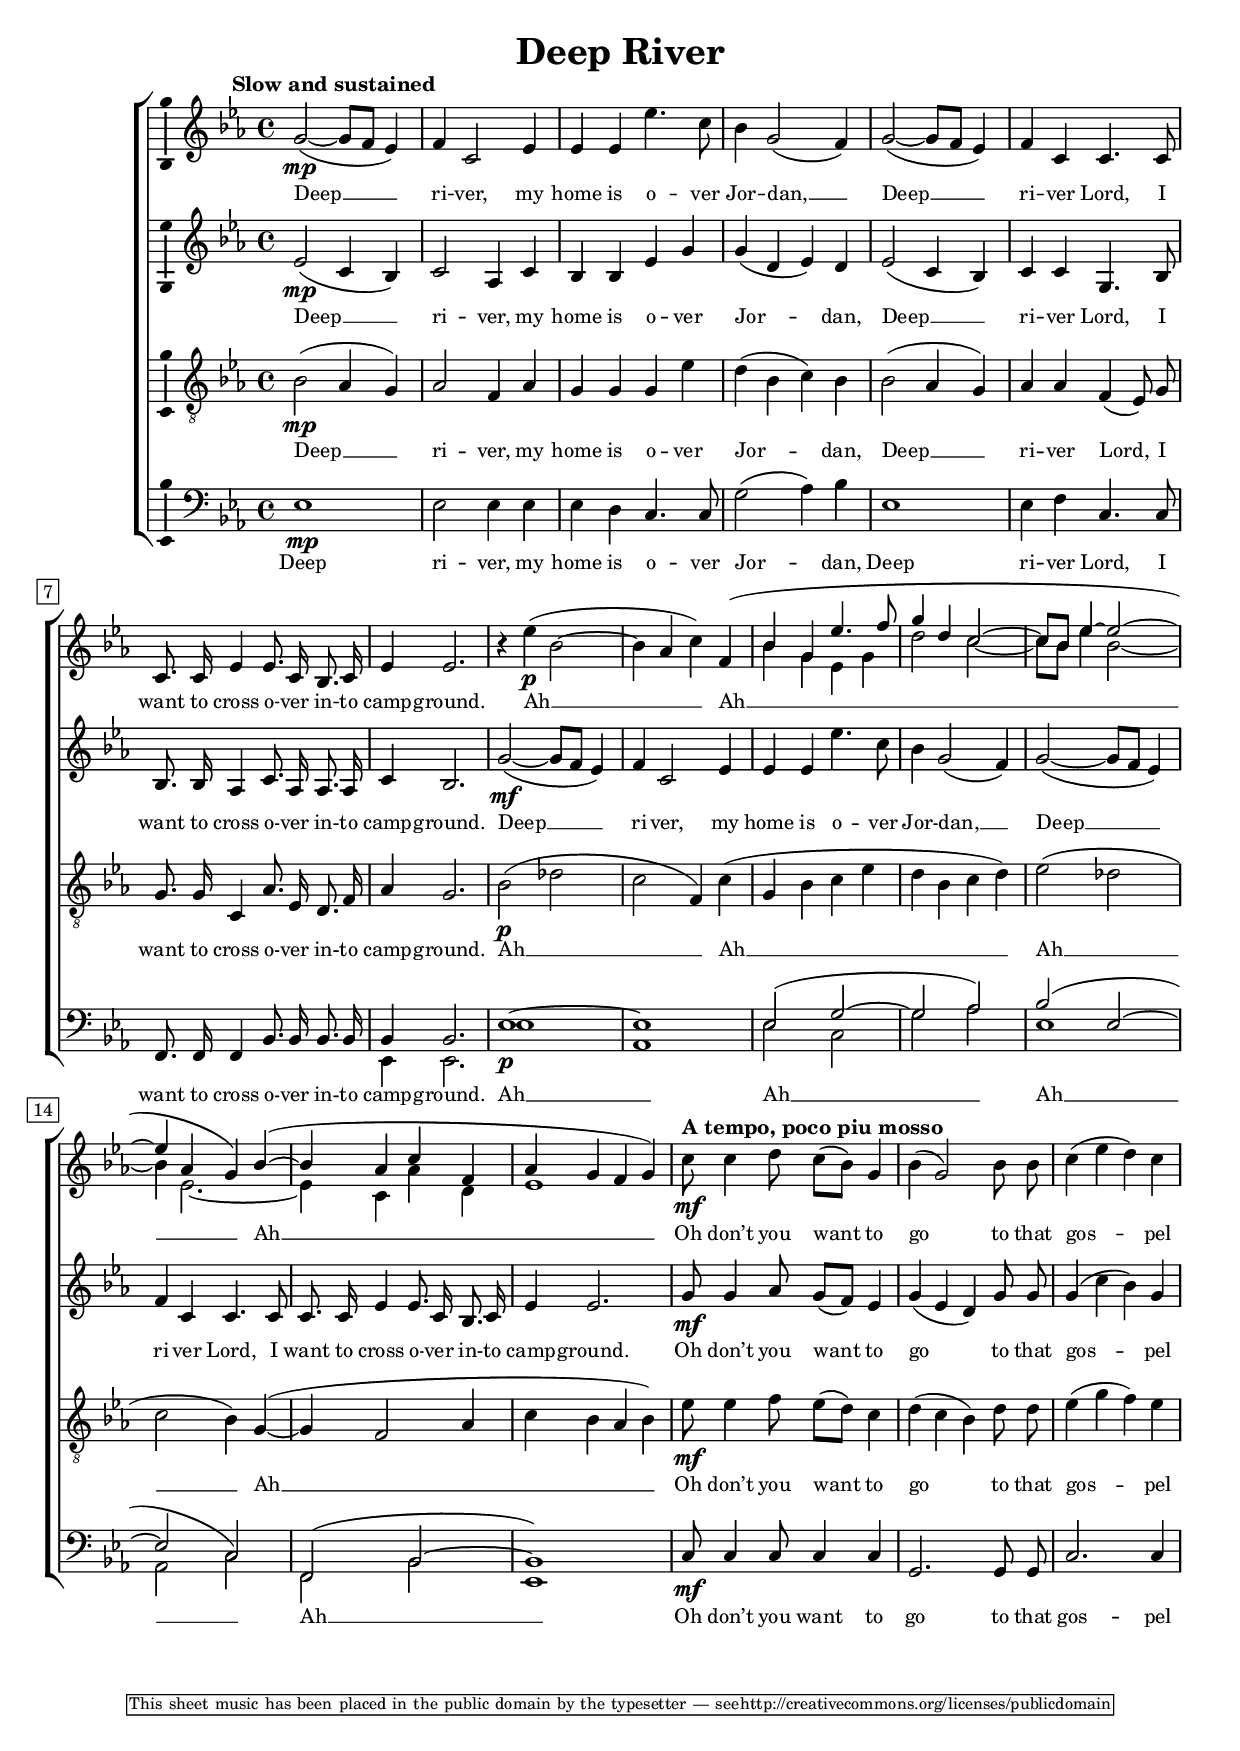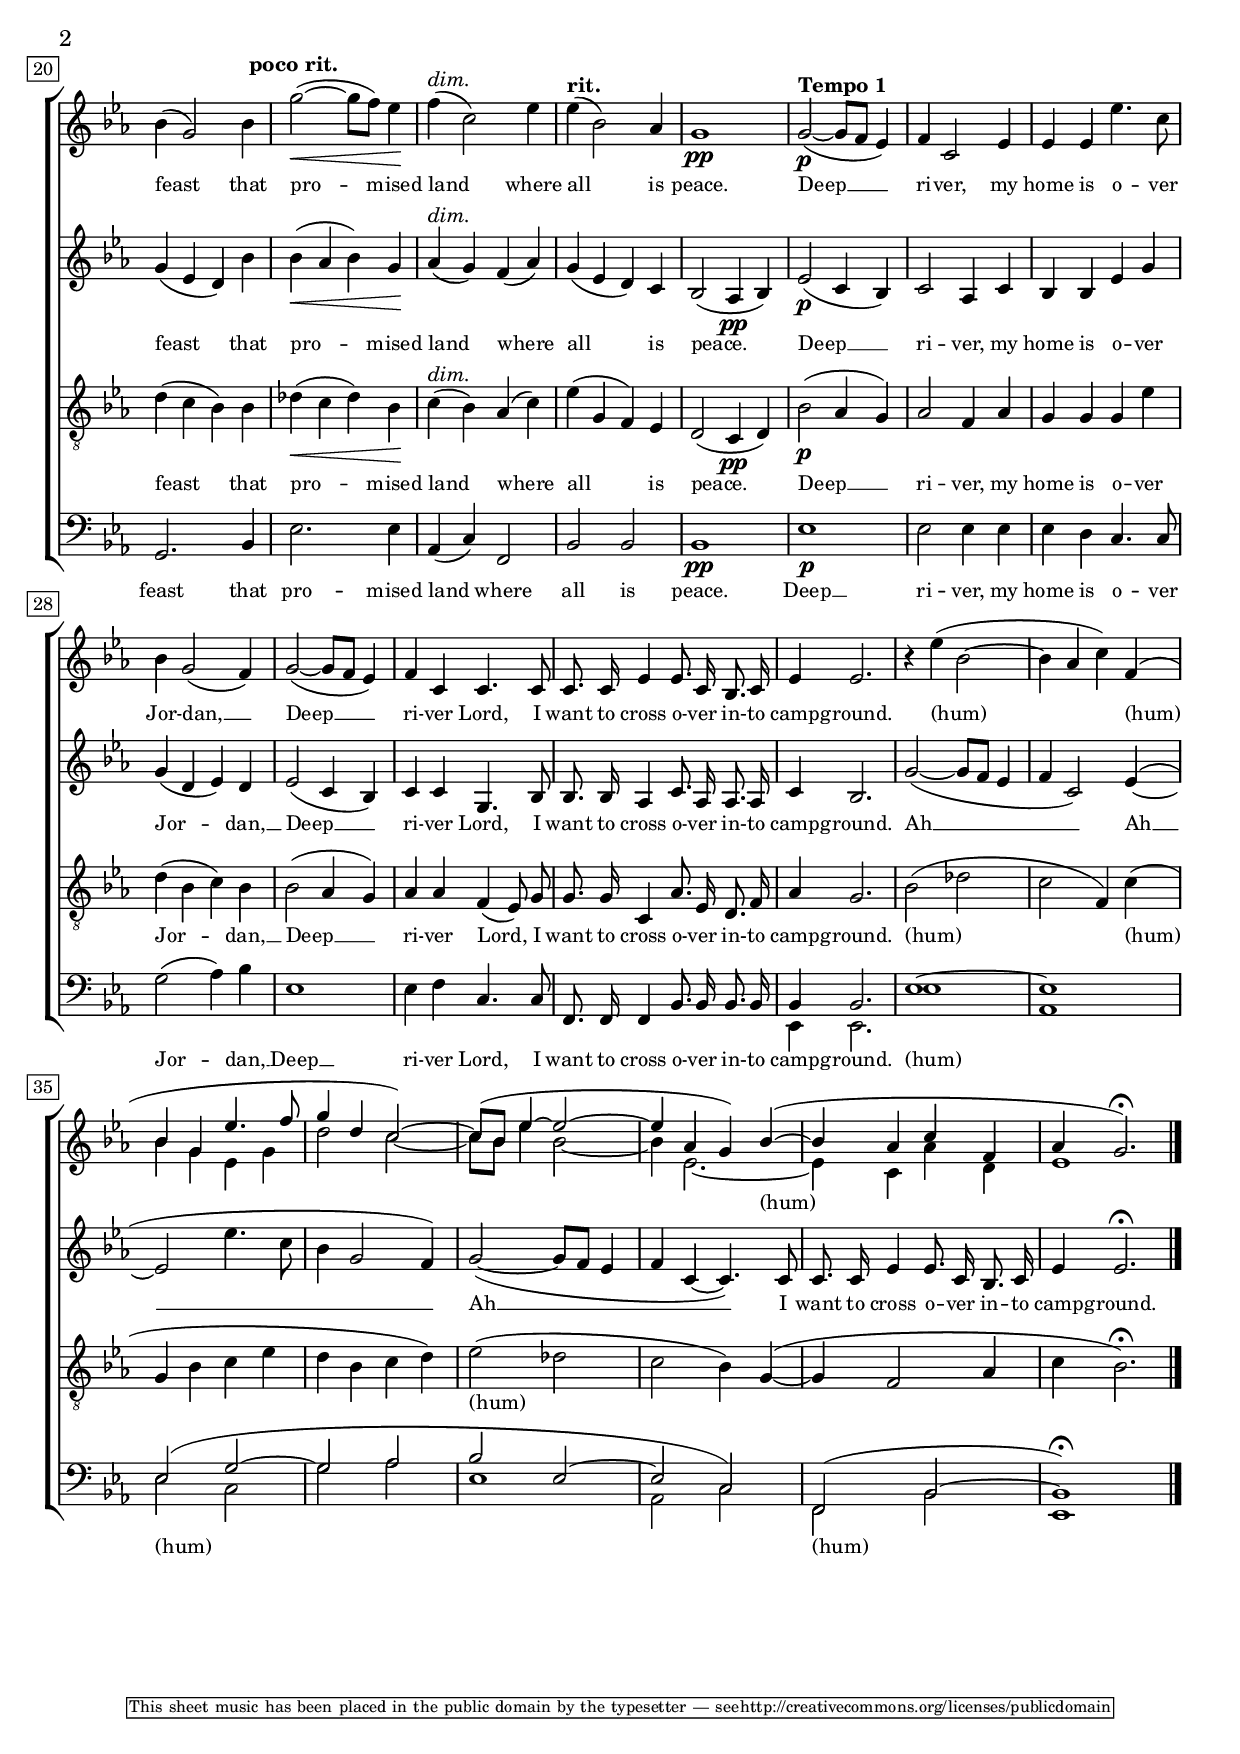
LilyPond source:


%% Optional (but recommended) language upgrade helper.
%% Get the version of your Lilypond with  lilypond --version
\version "2.10.5"

%% Some useful macros.
cres = \markup{\italic{cres.}}
dim = \markup{\italic{dim.}}

\paper {
  %% Note section "5.5 Fitting music onto fewer pages".
  system-count = #6

  %% Other things to change (see section "11.1.2: Page formatting"
  %% from Lilypond manual).

  % Margin between header and the top of the page. Default 5mm.
  %top-margin = #3

  % Distance between the top-most music system and the page header.
  % Default is 4mm.
  head-separation = #4

  % Distance from the top of the printable area to the center of the
  % first stave. This only works for staves which are vertically
  % small. Big staves are set with the top of their bounding box
  % aligned to the top of the printable area. Default is 12mm.
  %page-top-space = #6
  %page-top-space = #3

  % If set to true, systems will not be spread vertically across the
  % page.  This does not affect the last page. Default is false.
  % This should be set to true for pieces that have only two or three
  % systems per page, for example orchestral scores.
  ragged-bottom = ##t

  % This dimensions determines the distance between systems. It is the
  % ideal distance between the center of the bottom staff of one
  % system and the center of the top staff of the next system. Default
  % is 20mm.
  %
  % Increasing this will provide a more even appearance of the page at
  % the cost of using more vertical space.
  between-system-space = #50

  % This dimension is the minimum amount of white space that will
  % always be present between the bottom-most symbol of one system,
  % and the top-most of the next system. Default is 4mm.
  %between-system-padding = #4
}

%% Unbelievably helpful for funky characters in UTF-8:
%%
%% http://www1.tip.nl/~t876506/utf8tbl.html
%%
%% For example, in Vim to enter the UTF-8 character € you
%% simply type CTRL-V u 20ac (in insert mode).
%%                      ^^^^ U-hex sequence

%% The header block defines the titles and texts.
\header {
    title = "Deep River"
    %instrument = "Choir"
    instrument = ""
    %composer = "Arr. unknown"
    %% My copyright - **NOTE** you need to think about this.
    %copyright = \markup { \box \center-align { \teeny \line { Licensed under the Creative Commons Attribution 2.5 License, for details see: \hspace #-0.5 \with-url #"http://creativecommons.org/licenses/by/2.5" http://creativecommons.org/licenses/by/2.5 } } }
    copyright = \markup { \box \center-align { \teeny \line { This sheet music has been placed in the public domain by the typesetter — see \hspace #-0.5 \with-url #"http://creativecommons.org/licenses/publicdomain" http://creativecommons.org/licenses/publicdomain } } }
    %% Standard mutopiaproject tagline.
    %tagline = \markup { \override #'(box-padding . 1.0) \override #'(baseline-skip . 2.7) \box \center-align { \small \line { Sheet music from \with-url #"http://www.MutopiaProject.org" \line { \teeny www. \hspace #-1.0 MutopiaProject \hspace #-1.0 \teeny .org \hspace #0.5 } • \hspace #0.5 \italic Free to download, with the \italic freedom to distribute, modify and perform. } \line { \small \line { Typeset using \with-url #"http://www.LilyPond.org" \line { \teeny www. \hspace #-1.0 LilyPond \hspace #-1.0 \teeny .org } by \maintainer \hspace #-1.0 . \hspace #0.5 Copyright © 2006. \hspace #0.5 Reference: \footer } } \line { \teeny \line { Licensed under the Creative Commons Attribution 2.5 License, for details see: \hspace #-0.5 \with-url #"http://creativecommons.org/licenses/by/2.5" http://creativecommons.org/licenses/by/2.5 } } } }
    %% False tagline stops that irritating "Music engraving by LilyPond" string.
    %tagline = ##f
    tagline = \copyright
    %enteredby = "Nobody"
    %updatedby = "Nobody"
    date = ""
}

global = {
   \key ees \major
   \time 4/4
}

% \override Score.BarNumber  #'stencil
% = #(make-stencil-boxer 0.1 0.25 ly:text-interface::print)
% 
% \override Score.BarNumber  #'stencil
% = #(make-stencil-circler 0.1 0.25 ly:text-interface::print)


sopMusic = \relative c'' {
   \autoBeamOff
   %% Set the tempo marking here.
   %\tempo 4=90
   g2~(\mp^\markup{ \hspace #-6 \bold{Slow and sustained}} g8[ f] ees4) | f4 c2 ees4 | ees ees ees'4. c8 | bes4 g2( f4) |
   g2~( g8[ f] ees4) | f4 c c4. c8 | c8. c16 ees4 ees8. c16 bes8. c16 |
   ees4 ees2. |

   r4 ees'4(\p bes2~ | bes4 aes c) f,4^( |

   <<
   { \voiceOne
   bes4 g ees'4. f8
   g4 d c2~
   c8[( bes] ees4~ ees2~
   ees4 aes,4 g) bes~(
   bes aes c f,
   aes g f g)
   }
   \new Voice = "sopTwo"
   { \voiceTwo
   bes4 g ees g
   d'2 c2~
   c8[ bes] ees4 bes2~
   bes4 ees,2.~
   ees4 c aes' d,
   ees1
   } >>

   \oneVoice

   c'8\mf^\markup{\bold{A tempo, poco piu mosso}} c4 d8 c[( bes]) g4
   bes( g2) bes8 bes
   c4( ees d) c
   bes( g2) bes4
   g'2~(^\markup{\hspace #-4 \bold{poco rit.}}\< g8[ f]) ees4\!
   f4(^\dim c2) ees4
   ees(^\markup{\bold{rit.}} bes2) aes4
   g1\pp

   g2~(\p^\markup{\bold{Tempo 1}} g8[ f] ees4)
   f4 c2 ees4
   ees ees ees'4. c8
   bes4 g2( f4)
   g2~( g8[ f] ees4)
   f4 c c4. c8
   c8. c16 ees4 ees8. c16 bes8. c16
   ees4 ees2.
   r4 ees'4( bes2~
   bes4 aes c) f,^(

   <<
   { \voiceOne
   bes g ees'4. f8
   g4 d c2~)
   c8[( bes] ees4~ ees2~
   ees4 aes, g) bes~(
   bes aes c f,
   aes g2.)\fermata
   }
   \new Voice = "sopTwo"
   { \voiceTwo
   bes4 g ees g
   d'2 c2~
   c8[ bes] ees4 bes2~
   bes4 ees,2.~
   ees4 c aes' d,
   ees1
   } >>

   \bar "|."
}
sopWords = \lyricmode {
   Deep __ ri -- ver, my home is o -- ver Jor -- dan, __
   Deep __ ri -- ver Lord, I want to cross o -- ver in -- to camp -- ground.
   Ah __
   Ah __
   Ah __

   Oh don’t you want to go
   to that gos -- pel feast
   that pro -- mised land
   where all is peace.

   Deep __ ri -- ver, my home is o -- ver Jor -- dan, __
   Deep __ ri -- ver Lord, I want to cross o -- ver in -- to camp -- ground.

   "(hum)"
   "(hum)"
   "(hum)"
}

altoMusic = \relative c' {
   \autoBeamOff
   ees2(\mp c4 bes) | c2 aes4 c | bes4 bes ees g | g( d es) d |
   ees2( c4 bes) | c4 c g4. bes8 | bes8. bes16 aes4 c8. aes16 aes8. aes16 |
   c4 bes2. |

   g'2~(\mf g8[ f] ees4) | f4 c2 ees4 |

   ees ees ees'4. c8
   bes4 g2( f4)
   g2~( g8[ f] ees4)
   f4 c c4. c8
   c8. c16 ees4 ees8. c16 bes8. c16
   ees4 ees2.

   g8\mf g4 aes8 g[( f]) ees4
   g( ees d) g8 g
   g4( c bes) g
   g( ees d) bes'
   bes(\< aes bes) g\!
   aes(^\dim g) f( aes)
   g( ees d) c
   bes2( aes4\pp bes)

   ees2(\p c4 bes)
   c2 aes4 c
   bes bes ees g
   g( d ees) d
   ees2( c4 bes)
   c4 c g4. bes8
   bes8. bes16 aes4 c8. aes16 aes8. aes16
   c4 bes2.

   g'2~( g8[ f] ees4
   f c2) ees4~(
   ees2 ees'4. c8
   bes4 g2 f4)
   g2~( g8[ f] ees4
   f4 c~ c4.) c8
   c8. c16 ees4 ees8. c16 bes8. c16
   ees4 ees2.\fermata

   \bar "|."
}
altoWords =\lyricmode {
   Deep __ ri -- ver, my home is o -- ver Jor -- dan,
   Deep __ ri -- ver Lord, I want to cross o -- ver in -- to camp -- ground.
   Deep __ ri -- ver, my
   home is o -- ver Jor -- dan, __
   Deep __ ri -- ver Lord,
   I want to cross o -- ver in -- to camp -- ground.

   Oh don’t you want to go
   to that gos -- pel feast
   that pro -- mised land
   where all is peace.

   Deep __ ri -- ver, my home is o -- ver Jor -- dan, __
   Deep __ ri -- ver Lord, I want to cross o -- ver in -- to camp -- ground.

   Ah __
   Ah __
   Ah __
   I want to cross o -- ver in -- to camp -- ground.
}

tenorMusic = \relative c' {
   \autoBeamOff
   bes2(\mp aes4 g) | aes2 f4 aes | g g g ees' | d( bes c) bes |
   bes2( aes4 g) | aes4 aes f( ees8) g | g8. g16 c,4 aes'8. ees16 d8. f16 |
   aes4 g2. |
   
   bes2(\p des | c f,4) c'4( |
   g bes c ees
   d bes c d)
   ees2( des
   c bes4) g~(
   g f2 aes4
   c bes aes bes)

   ees8\mf ees4 f8 ees[( d]) c4
   d( c bes) d8 d
   ees4( g f) ees
   d( c bes) bes
   des(\< c des) bes\!
   c(^\dim bes) aes( c)
   ees( g, f) ees
   d2( c4\pp d)

   bes'2(\p aes4 g)
   aes2 f4 aes
   g g g ees'
   d( bes c) bes
   bes2( aes4 g)
   aes4 aes f( ees8) g
   g8. g16 c,4 aes'8. ees16 d8. f16
   aes4 g2.

   bes2( des
   c f,4) c'(
   g bes c ees
   d bes c d)
   ees2( des
   c bes4) g~(
   g f2 aes4
   c bes2.)\fermata
   
   \bar "|."
}
tenorWords = \lyricmode {
   Deep __ ri -- ver, my home is o -- ver Jor -- dan,
   Deep __ ri -- ver Lord, I want to cross o -- ver in -- to camp -- ground.
   Ah __
   Ah __
   Ah __
   Ah __

   Oh don’t you want to go
   to that gos -- pel feast
   that pro -- mised land
   where all is peace.

   Deep __ ri -- ver, my home is o -- ver Jor -- dan, __
   Deep __ ri -- ver Lord, I want to cross o -- ver in -- to camp -- ground.

   "(hum)"
   "(hum)"
   "(hum)"
}

bassMusic = \relative c' {
   \autoBeamOff
   ees,1\mp | ees2 ees4 ees | ees d c4. c8 | g'2( aes4) bes |
   ees,1 | ees4 f c4. c8 | f,8. f16 f4 bes8. bes16 bes8. bes16 |
   <<
   { \voiceOne
   bes4 bes2.
   ees1~\p
   ees1
   ees2( g~
   g aes)
   bes( ees,~
   ees c)
   f,( bes~
   bes1)
   }
   \new Voice = "bassTwo"
   { \voiceTwo
   ees,4 ees2.
   ees'1
   aes,1
   ees'2 c
   g' aes
   ees1
   aes,2 c
   f, bes
   ees,1
   } >>

   \oneVoice

   c'8\mf c4 c8 c4 c
   g2. g8 g
   c2. c4
   g2. bes4
   ees2. ees4
   aes,4( c) f,2
   bes2 bes
   bes1\pp
   ees1\p
   ees2 ees4 ees
   ees d c4. c8
   g'2( aes4) bes
   ees,1
   ees4 f c4. c8
   f,8. f16 f4 bes8. bes16 bes8. bes16

   <<
   { \voiceOne
   bes4 bes2.
   ees1~
   ees1
   ees2( g~
   g aes
   bes( ees,~
   ees c)
   f,( bes~
   bes1)\fermata
   }
   \new Voice = "bassTwo"
   { \voiceTwo
   ees,4 ees2.
   ees'1
   aes,1
   ees'2 c
   g' aes
   ees1
   aes,2 c
   f, bes
   ees,1
   } >>

   \bar "|."
}
bassWords = \lyricmode {
   Deep ri -- ver, my home is o -- ver Jor -- dan,
   Deep ri -- ver Lord, I want to cross o -- ver in -- to camp -- ground.
   Ah __
   Ah __
   Ah __
   Ah __

   Oh don’t you want to go
   to that gos -- pel feast
   that pro -- mised land
   where all is peace.

   Deep __ ri -- ver, my home is o -- ver Jor -- dan, __
   Deep __ ri -- ver Lord, I want to cross o -- ver in -- to camp -- ground.

   "(hum)"
   "(hum)"
   "(hum)"
}


%%%%%%%%%%%%%%%%%%%%%%%%%%%%%%%%%%%%%%%%%%%%%%%%%%%%%%%%%%%%%%%%%%%%%%
%%
%% Everything below this point is pretty generic.
%%
%%%%%%%%%%%%%%%%%%%%%%%%%%%%%%%%%%%%%%%%%%%%%%%%%%%%%%%%%%%%%%%%%%%%%%

\score {
  <<
    \new ChoirStaff <<
      \new Staff = sopstaff \with { \consists "Ambitus_engraver" } <<
        \set Staff.fontSize = #-1
        \set Staff.midiInstrument = "acoustic grand"
        \clef treble
        \new Voice =
          "sopranos" { \global \sopMusic }
      >>
      \new Lyrics = sopranos { s1 }
      \new Staff = altostaff \with { \consists "Ambitus_engraver" } <<
        \set Staff.fontSize = #-1
        \set Staff.midiInstrument = "acoustic grand"
        \clef treble
        \new Voice =
          "altos" { \global \altoMusic }
      >>
      \new Lyrics = "altos" { s1 }
      \new Staff = tenorstaff \with { \consists "Ambitus_engraver" } <<
        \set Staff.fontSize = #-1
        \set Staff.midiInstrument = "acoustic grand"
        \clef "G_8"
        \new Voice =
          "tenors" { \global \tenorMusic }
      >>
      \new Lyrics = "tenors" { s1 }
      \new Staff = bassstaff \with { \consists "Ambitus_engraver" } <<
        \set Staff.fontSize = #-1
        \set Staff.midiInstrument = "acoustic grand"
        \clef bass
        \new Voice =
          "basses" { \global \bassMusic }
      >>
      \new Lyrics = basses { s1 }

      \context Lyrics = sopranos \lyricsto sopranos \sopWords
      \context Lyrics = altos \lyricsto altos \altoWords
      \context Lyrics = tenors \lyricsto tenors \tenorWords
      \context Lyrics = basses \lyricsto basses \bassWords
    >>
%  \new PianoStaff <<
%    \new Staff <<
%      \clef treble
%      \set Staff.printPartCombineTexts = ##f
%      % **NOTE**: See "8.3.4: Formatting cue notes" in manual.
%      \set Staff.fontSize = #-2
%      \partcombine
%      << \global \sopMusic >>
%      << \global \altoMusic >>
%    >>
%    \new Staff <<
%      \clef bass
%      \set Staff.printPartCombineTexts = ##f
%      \set Staff.fontSize = #-2
%      \partcombine
%      << \global \tenorMusic >>
%      << \global \bassMusic >>
%    >>
%   >>
  >>

  %% This is a collection of *piece-wide* layout customisations.
  %% Just to re-emphasise, they apply across the whole piece,
  %% all staves. If you want staff-specific tweaks, put them inside the config
  %% for that staff (eg. see the piano staff fontSize configs above).
  \layout {
    \context {
      \Staff
      % A little smaller so lyrics can be closer to the staff.
      %\override VerticalAxisGroup #'minimum-Y-extent = #'(-3 . 3)

      % This means 4/4 and 2/4 time signatures will be shown
      % with numbers rather than as "common" or "cut-common" symbols.
      \override TimeSignature #'style = #'()

    }
    \context {
      \Score
      \override BarNumber #'stencil
      %= #(make-stencil-boxer 0.1 0.25 ly:text-interface::print)
      = #(make-stencil-boxer 0.1 0.5 ly:text-interface::print)
      %= #(make-stencil-circler 0.1 0.25 ly:text-interface::print)
      %= #(make-stencil-circler 0.1 0.4 ly:text-interface::print)
      %= #(make-stencil-circler 0.2 0.5 ly:text-interface::print)
      %                         ^^^ ^^^ <----radius
      %                          |borderwidth

      % This fixes the bar-number box so it floats just above the
      % curly stave marker thingy. Default appears to be 1.
      \override BarNumber #'padding = #2
    }

    %% http://www.geoffhorton.com/lilypond.html
    %% Geoff Horton is my god.
    \context {
      \Lyrics
      \override LyricText #'font-size = #-1
    }
  }
  % MIDI!
  %\set Staff.midiInstrument = "acoustic grand"
  %\override MidiInstrument = #"acoustic grand"
  \midi { }
}
